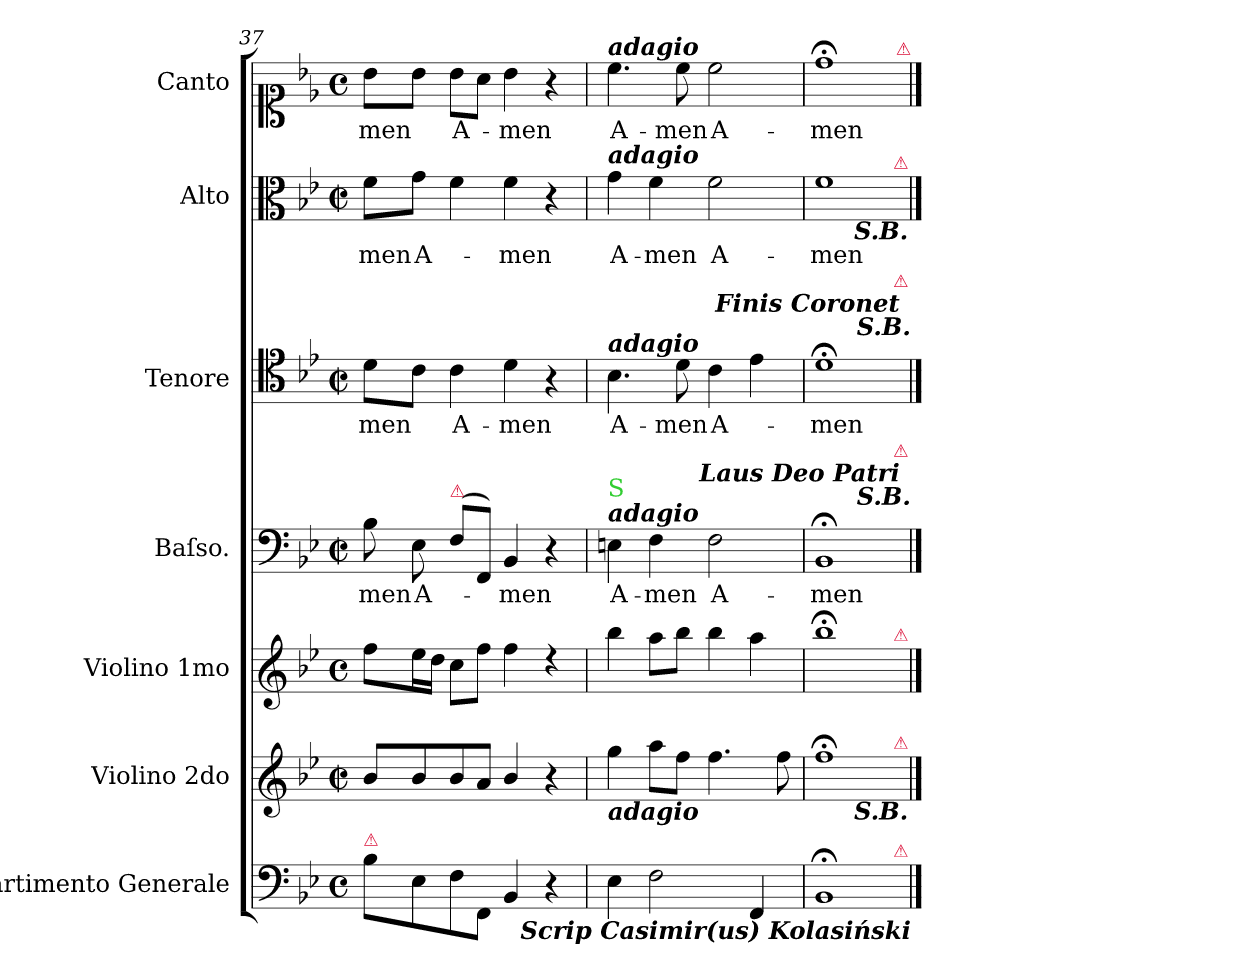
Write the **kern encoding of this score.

**kern	**kern	**kern	**kern	**text	**kern	**text	**kern	**text	**kern	**text
*part7	*part6	*part5	*part4	*part4	*part3	*part3	*part2	*part2	*part1	*part1
*staff7	*staff6	*staff5	*staff4	*staff4	*staff3	*staff3	*staff2	*staff2	*staff1	*staff1
*I"Partimento Generale	*I"Violino 2do	*I"Violino 1mo	*I"Baſso.	*	*I"Tenore	*	*I"Alto	*	*I"Canto	*
*	*	*I'vl I	*I'B	*	*I'T	*	*I'A	*	*I'C	*
*clefF4	*clefG2	*clefG2	*clefF4	*	*clefC4	*	*clefC3	*	*clefC1	*
*k[b-e-]	*k[b-e-]	*k[b-e-]	*k[b-e-]	*	*k[b-e-]	*	*k[b-e-]	*	*k[b-e-]	*
*	*B-:	*B-:	*B-:	*	*B-:	*	*B-:	*	*B-:	*
*M4/4	*M2/2	*M4/4	*M2/2	*	*M2/2	*	*M2/2	*	*M4/4	*
*met(c)	*met(c|)	*met(c)	*met(c|)	*	*met(c|)	*	*met(c|)	*	*met(c)	*
=37	=37	=37	=37	=37	=37	=37	=37	=37	=37	=37
!LO:TX:a:color=crimson:t=⚠	!	!	!	!	!	!	!	!	!	!
8B-\L	8b-/L	8ff\L	8B-\	-men	8d\L	-men	8f\L	-men	8b-\L	-men
8E-\	8b-/	16ee-\L	8E-\	A-	8c\J	.	8g\J	A-	8b-\J	.
.	.	16dd\JJ	.	.	.	.	.	.	.	.
!	!	!	!LO:TX:a:color=crimson:t=⚠	!	!	!	!	!	!	!
8F\	8b-/	8cc\L	(>8F\L	.	4c\	A-	4f\	.	8b-\L	A-
8FF/J	8a/J	8ff\J	8FF/J)	.	.	.	.	.	8a\J	.
4BB-/	4b-/	4ff\	4BB-/	-men	4d\	-men	4f\	-men	4b-\	-men
4r	4r	4rdd	4r	.	4r	.	4r	.	4r	.
=38	=38	=38	=38	=38	=38	=38	=38	=38	=38	=38
!	!	!	!	!	!	!	!	!	!LO:TX:a:Bi:t=adagio	!
!	!	!	!	!	!	!	!LO:TX:a:Bi:t=adagio	!	!	!
!	!	!	!	!	!LO:TX:a:Bi:t=adagio	!	!	!	!	!
!	!	!	!LO:TX:a:Bi:t=adagio	!	!	!	!	!	!	!
!	!	!	!LO:TX:a:color=limegreen:t=S	!	!	!	!	!	!	!
!	!LO:TX:b:Bi:t=adagio	!	!	!	!	!	!	!	!	!
4E-\	4gg\	4bb-\	4En\	A-	4.B-\	A-	4g\	A-	4.cc\	A-
2F\	8aa\L	8aa\L	4F\	-men	.	.	4f\	-men	.	.
.	8ff\J	8bb-\J	.	.	8d\	-men	.	.	8cc\	-men
.	4.ff\	4bb-\	2F\	A-	4c\	A-	2f\	A-	2cc\	A-
4FF/	.	4aa\	.	.	4e-\	.	.	.	.	.
.	8ff\	.	.	.	.	.	.	.	.	.
=39	=39	=39	=39	=39	=39	=39	=39	=39	=39	=39
1BB-;<;	1ff;<	1bb-;<;	1BB-;<	-men	1d;<	-men	1f	-men	1dd;<;	-men
!	!	!	!	!	!	!	!	!	!LO:TX:a:color=crimson:t=⚠	!
!	!	!	!	!	!	!	!LO:TX:b:Bi:t=S.B.	!	!	!
!	!	!	!	!	!	!	!LO:TX:a:color=crimson:t=⚠	!	!	!
!	!	!	!	!	!LO:TX:a:Bi:t=Finis Coronet \nS.B.	!	!	!	!	!
!	!	!	!	!	!LO:TX:a:color=crimson:t=⚠	!	!	!	!	!
!	!	!	!LO:TX:a:Bi:t=Laus Deo Patri \nS.B.	!	!	!	!	!	!	!
!	!	!	!LO:TX:a:color=crimson:t=⚠	!	!	!	!	!	!	!
!	!	!LO:TX:a:color=crimson:t=⚠	!	!	!	!	!	!	!	!
!	!LO:TX:b:Bi:t=S.B.	!	!	!	!	!	!	!	!	!
!	!LO:TX:a:color=crimson:t=⚠	!	!	!	!	!	!	!	!	!
!LO:TX:b:Bi:t=Scrip Casimir(us) Kolasiński	!	!	!	!	!	!	!	!	!	!
!LO:TX:a:color=crimson:t=⚠	!	!	!	!	!	!	!	!	!	!
==	==	==	==	==	==	==	==	==	==	==
*-	*-	*-	*-	*-	*-	*-	*-	*-	*-	*-
